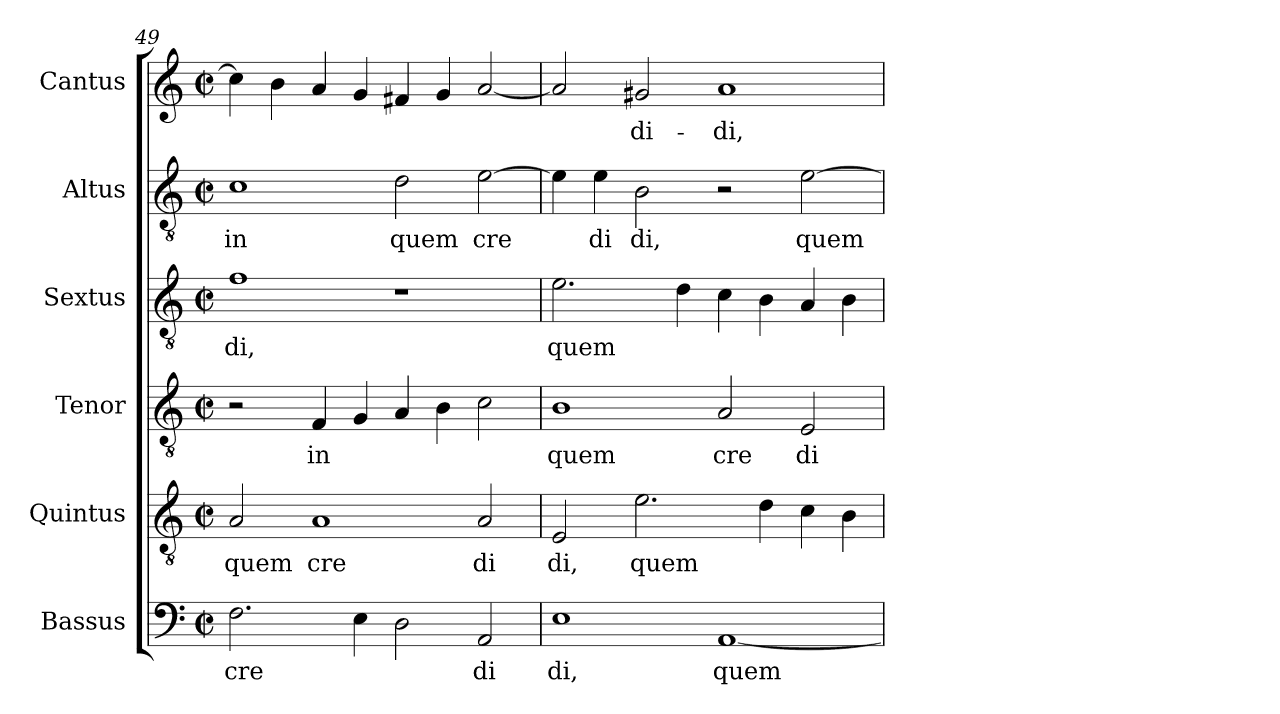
**kern	**text	**kern	**text	**kern	**text	**kern	**text	**kern	**text	**kern	**text
*part6	*part6	*part5	*part5	*part4	*part4	*part3	*part3	*part2	*part2	*part1	*part1
*staff6	*staff6	*staff5	*staff5	*staff4	*staff4	*staff3	*staff3	*staff2	*staff2	*staff1	*staff1
*I"Bassus	*	*I"Quintus	*	*I"Tenor	*	*I"Sextus	*	*I"Altus	*	*I"Cantus	*
*clefF4	*	*clefGv2	*	*clefGv2	*	*clefGv2	*	*clefGv2	*	*clefG2	*
*k[]	*	*k[]	*	*k[]	*	*k[]	*	*k[]	*	*k[]	*
*C:	*	*C:	*	*C:	*	*C:	*	*C:	*	*C:	*
*M2/2	*	*M2/2	*	*M2/2	*	*M2/2	*	*M2/2	*	*M2/2	*
*met(c|)	*	*met(c|)	*	*met(c|)	*	*met(c|)	*	*met(c|)	*	*met(c|)	*
=49	=49	=49	=49	=49	=49	=49	=49	=49	=49	=49	=49
!	!LO:LY:b:cj	!	!LO:LY:b:cj	!	!	!	!LO:LY:b:cj	!	!LO:LY:b:cj	!	!LO:LY:b:cj
2.F\	cre	2A/	quem	2r	.	1f	-di,	1c	in	4cc\]	.
!	!	!	!	!	!	!	!	!	!	!	!LO:LY:b:cj
.	.	.	.	.	.	.	.	.	.	4b\	.
!	!	!	!LO:LY:b:cj	!	!LO:LY:b:cj	!	!	!	!	!	!LO:LY:b:cj
.	.	1A	cre	4F/	in	.	.	.	.	4a/	.
!	!LO:LY:b:cj	!	!	!	!LO:LY:b:cj	!	!	!	!	!	!LO:LY:b:cj
4E\	.	.	.	4G/	.	.	.	.	.	4g/	.
!	!LO:LY:b:cj	!	!	!	!LO:LY:b:cj	!	!	!	!LO:LY:b:cj	!	!LO:LY:b:cj
2D\	.	.	.	4A/	.	1r	.	2d\	quem	4f#X/	.
!	!	!	!	!	!LO:LY:b:cj	!	!	!	!	!	!LO:LY:b:cj
.	.	.	.	4B\	.	.	.	.	.	4g/	.
!	!LO:LY:b:cj	!	!LO:LY:b:cj	!	!LO:LY:b:cj	!	!	!	!LO:LY:b:cj	!	!LO:LY:b:cj
2AA/	di	2A/	di	2c\	.	.	.	[>2e\	cre	[>2a/	.
!!LO:PB:g=z
=50	=50	=50	=50	=50	=50	=50	=50	=50	=50	=50	=50
!	!LO:LY:b:cj	!	!LO:LY:b:cj	!	!LO:LY:b:cj	!	!LO:LY:b:cj	!	!LO:LY:b:cj	!	!LO:LY:b:cj
1E	di,	2E/	di,	1B	quem	2.e\	quem	4e\]	.	2a/]	.
!	!	!	!	!	!	!	!	!	!LO:LY:b:cj	!	!
.	.	.	.	.	.	.	.	4e\	di	.	.
!	!	!	!LO:LY:b:cj	!	!	!	!	!	!LO:LY:b:cj	!	!LO:LY:b:cj
.	.	2.e\	quem	.	.	.	.	2B\	di,	2g#/	di-
!	!	!	!	!	!	!	!LO:LY:b:cj	!	!	!	!
.	.	.	.	.	.	4d\	.	.	.	.	.
!	!LO:LY:b:cj	!	!	!	!LO:LY:b:cj	!	!LO:LY:b:cj	!	!	!	!LO:LY:b:cj
[<1AA	quem	.	.	2A/	cre	4c\	.	2r	.	1a	-di,
!	!	!	!LO:LY:b:cj	!	!	!	!LO:LY:b:cj	!	!	!	!
.	.	4d\	.	.	.	4B\	.	.	.	.	.
!	!	!	!LO:LY:b:cj	!	!LO:LY:b:cj	!	!LO:LY:b:cj	!	!LO:LY:b:cj	!	!
.	.	4c\	.	2E/	di	4A/	.	[>2e\	quem	.	.
!	!	!	!LO:LY:b:cj	!	!	!	!LO:LY:b:cj	!	!	!	!
.	.	4B\	.	.	.	4B\	.	.	.	.	.
=	=	=	=	=	=	=	=	=	=	=	=
*-	*-	*-	*-	*-	*-	*-	*-	*-	*-	*-	*-
